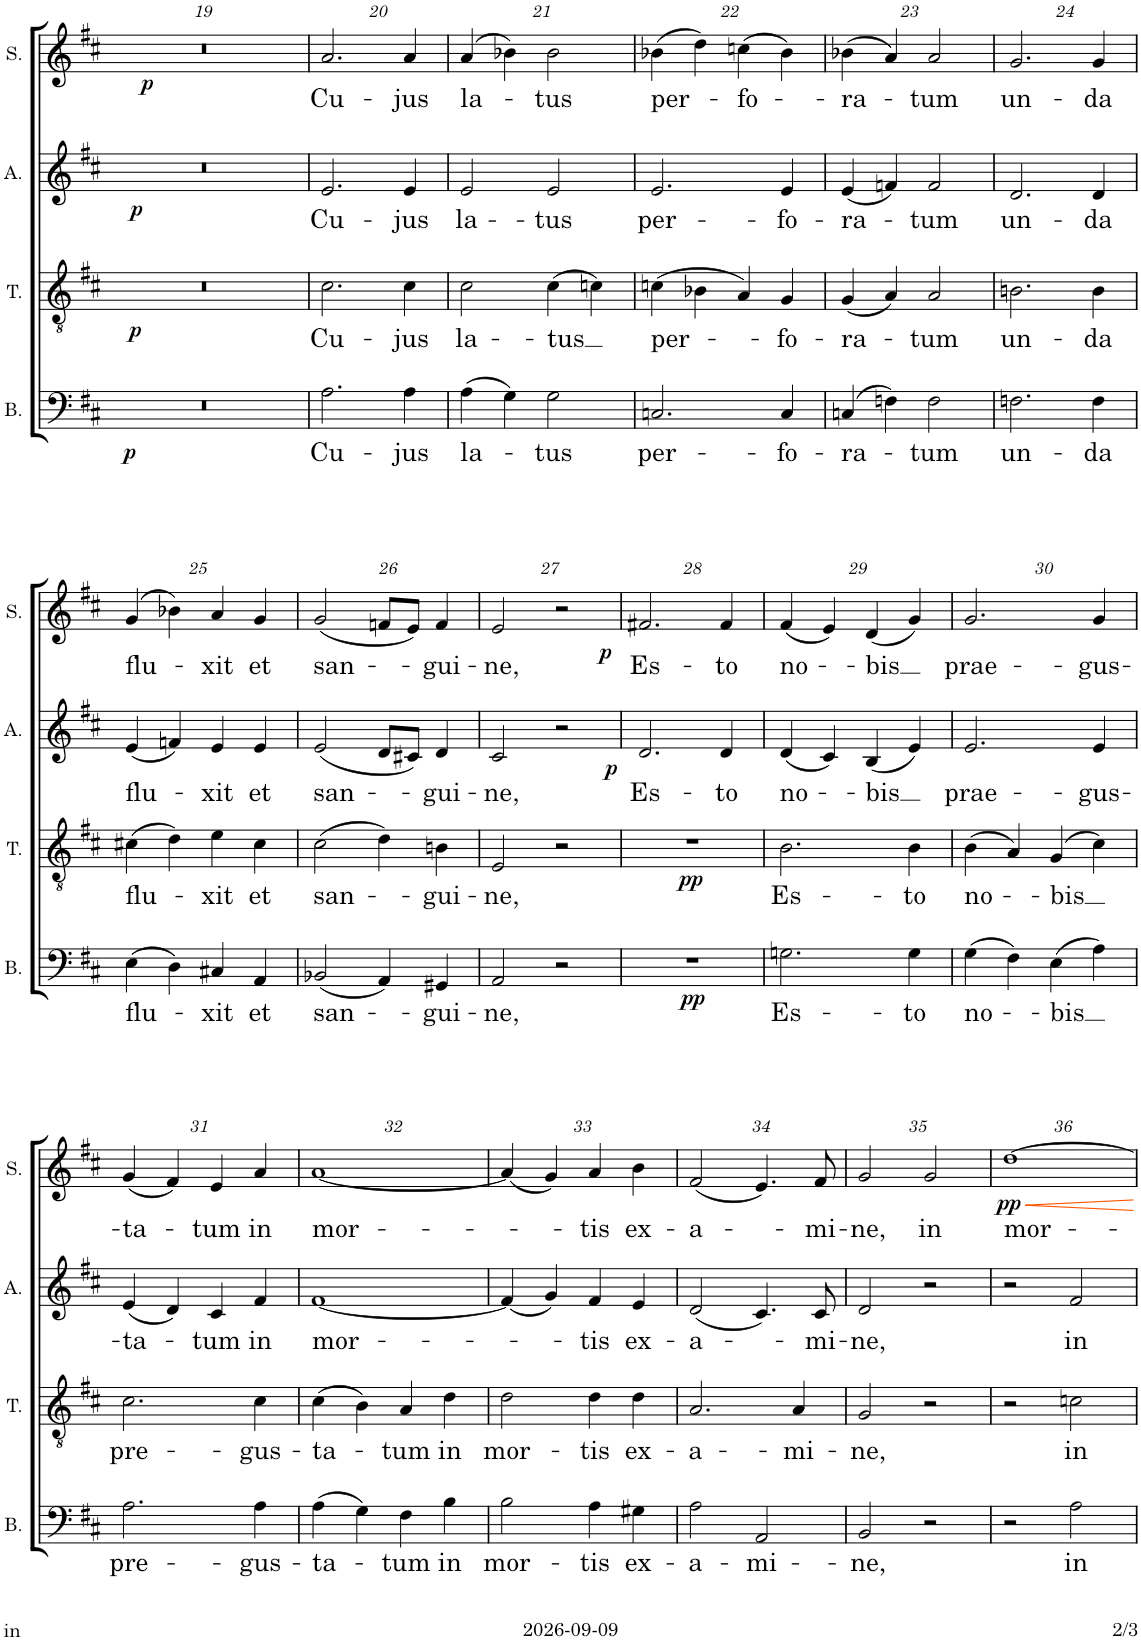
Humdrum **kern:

**kern	**text	**dynam	**kern	**text	**dynam	**kern	**text	**dynam	**kern	**text	**dynam
*part4	*part4	*part4	*part3	*part3	*part3	*part2	*part2	*part2	*part1	*part1	*part1
*staff4	*staff4	*staff4	*staff3	*staff3	*staff3	*staff2	*staff2	*staff2	*staff1	*staff1	*staff1
*I"Bass	*	*	*I"Tenor	*	*	*I"Alto	*	*	*I"Soprano	*	*
*I'B.	*	*	*I'T.	*	*	*I'A.	*	*	*I'S.	*	*
!!LO:PB:g=z
*clefF4	*	*	*clefGv2	*	*	*clefG2	*	*	*clefG2	*	*
*k[f#c#]	*	*	*k[f#c#]	*	*	*k[f#c#]	*	*	*k[f#c#]	*	*
*M2/2	*	*	*M2/2	*	*	*M2/2	*	*	*M2/2	*	*
*met(c|)	*	*	*met(c|)	*	*	*met(c|)	*	*	*met(c|)	*	*
=19	=19	=19	=19	=19	=19	=19	=19	=19	=19	=19	=19
!	!	!LO:DY:b	!	!	!LO:DY:b	!	!	!LO:DY:b	!	!	!LO:DY:b
1r	.	p	1r	.	p	1r	.	p	1r	.	p
=20	=20	=20	=20	=20	=20	=20	=20	=20	=20	=20	=20
!	!LO:LY:b	!	!	!LO:LY:b	!	!	!LO:LY:b	!	!	!LO:LY:b	!
2.A\	Cu-	.	2.c#\	Cu-	.	2.e/	Cu-	.	2.a/	Cu-	.
!	!LO:LY:b	!	!	!LO:LY:b	!	!	!LO:LY:b	!	!	!LO:LY:b	!
4A\	-jus	.	4c#\	-jus	.	4e/	-jus	.	4a/	-jus	.
=21	=21	=21	=21	=21	=21	=21	=21	=21	=21	=21	=21
!	!LO:LY:b	!	!	!LO:LY:b	!	!	!LO:LY:b	!	!	!LO:LY:b	!
(4A\	-la-	.	2c#\	la-	.	2e/	la-	.	(4a/	la-	.
4G\)	.	.	.	.	.	.	.	.	4b-X\)	.	.
!	!LO:LY:b	!	!	!LO:LY:b	!	!	!LO:LY:b	!	!	!LO:LY:b	!
2G\	-tus	.	(4c#\	-tus	.	2e/	-tus	.	2b-\	-tus	.
.	.	.	4cn\)	.	.	.	.	.	.	.	.
=22	=22	=22	=22	=22	=22	=22	=22	=22	=22	=22	=22
!	!LO:LY:b	!	!	!LO:LY:b	!	!	!LO:LY:b	!	!	!LO:LY:b	!
2.Cn/	per-	.	(4cn\	per-	.	2.e/	per-	.	(4b-X\	per-	.
.	.	.	4B-X\	.	.	.	.	.	4dd\)	.	.
!	!	!	!	!	!	!	!	!	!	!LO:LY:b	!
.	.	.	4A/)	.	.	.	.	.	(4ccn\	-fo-	.
!	!LO:LY:b	!	!	!LO:LY:b	!	!	!LO:LY:b	!	!	!	!
4C/	-fo-	.	4G/	-fo-	.	4e/	-fo-	.	4b-\)	.	.
=23	=23	=23	=23	=23	=23	=23	=23	=23	=23	=23	=23
!	!LO:LY:b	!	!	!LO:LY:b	!	!	!LO:LY:b	!	!	!LO:LY:b	!
(4Cn/	-ra-	.	(4G/	-ra-	.	(4e/	-ra-	.	(4b-X\	-ra-	.
4Fn\)	.	.	4A/)	.	.	4fn/)	.	.	4a/)	.	.
!	!LO:LY:b	!	!	!LO:LY:b	!	!	!LO:LY:b	!	!	!LO:LY:b	!
2F\	-tum	.	2A/	-tum	.	2f/	-tum	.	2a/	-tum	.
=24	=24	=24	=24	=24	=24	=24	=24	=24	=24	=24	=24
!	!LO:LY:b	!	!	!LO:LY:b	!	!	!LO:LY:b	!	!	!LO:LY:b	!
2.Fn\	un-	.	2.Bn\	un-	.	2.d/	un-	.	2.g/	un-	.
!	!LO:LY:b	!	!	!LO:LY:b	!	!	!LO:LY:b	!	!	!LO:LY:b	!
4F\	-da	.	4B\	-da	.	4d/	-da	.	4g/	-da	.
!!LO:LB:g=z
=25	=25	=25	=25	=25	=25	=25	=25	=25	=25	=25	=25
!	!LO:LY:b	!	!	!LO:LY:b	!	!	!LO:LY:b	!	!	!LO:LY:b	!
(4E\	flu-	.	(4c#X\	flu-	.	(4e/	flu-	.	(4g/	flu-	.
4D\)	.	.	4d\)	.	.	4fn/)	.	.	4b-X\)	.	.
!	!LO:LY:b	!	!	!LO:LY:b	!	!	!LO:LY:b	!	!	!LO:LY:b	!
4C#X/	-xit	.	4e\	-xit	.	4e/	-xit	.	4a/	-xit	.
!	!LO:LY:b	!	!	!LO:LY:b	!	!	!LO:LY:b	!	!	!LO:LY:b	!
4AA/	et	.	4c#\	et	.	4e/	et	.	4g/	et	.
=26	=26	=26	=26	=26	=26	=26	=26	=26	=26	=26	=26
!	!LO:LY:b	!	!	!LO:LY:b	!	!	!LO:LY:b	!	!	!LO:LY:b	!
(2BB-X/	san-	.	(2c#\	san-	.	(2e/	san-	.	(2g/	san-	.
4AA/)	.	.	4d\)	.	.	8d/L	.	.	8fn/L	.	.
.	.	.	.	.	.	8c#X/J)	.	.	8e/J)	.	.
!	!LO:LY:b	!	!	!LO:LY:b	!	!	!LO:LY:b	!	!	!LO:LY:b	!
4GG#X/	-gui-	.	4Bn\	-gui-	.	4d/	-gui-	.	4f/	-gui-	.
=27	=27	=27	=27	=27	=27	=27	=27	=27	=27	=27	=27
!	!LO:LY:b	!	!	!LO:LY:b	!	!	!LO:LY:b	!	!	!LO:LY:b	!
2AA/	-ne,	.	2E/	-ne,	.	2c#/	-ne,	.	2e/	-ne,	.
2r	.	.	2r	.	.	2r	.	.	2r	.	.
=28	=28	=28	=28	=28	=28	=28	=28	=28	=28	=28	=28
!	!	!LO:DY:b	!	!	!LO:DY:b	!	!LO:LY:b	!LO:DY:b	!	!LO:LY:b	!LO:DY:b
1r	.	pp	1r	.	pp	2.d/	Es-	p	2.f#X/	Es-	p
!	!	!	!	!	!	!	!LO:LY:b	!	!	!LO:LY:b	!
.	.	.	.	.	.	4d/	-to	.	4f#/	-to	.
=29	=29	=29	=29	=29	=29	=29	=29	=29	=29	=29	=29
!	!LO:LY:b	!	!	!LO:LY:b	!	!	!LO:LY:b	!	!	!LO:LY:b	!
2.Gn\	Es-	.	2.B\	Es-	.	(4d/	no-	.	(4f#/	no-	.
.	.	.	.	.	.	4c#/)	.	.	4e/)	.	.
!	!	!	!	!	!	!	!LO:LY:b	!	!	!LO:LY:b	!
.	.	.	.	.	.	(4B/	-bis	.	(4d/	-bis	.
!	!LO:LY:b	!	!	!LO:LY:b	!	!	!	!	!	!	!
4G\	-to	.	4B\	-to	.	4e/)	.	.	4g/)	.	.
=30	=30	=30	=30	=30	=30	=30	=30	=30	=30	=30	=30
!	!LO:LY:b	!	!	!LO:LY:b	!	!	!LO:LY:b	!	!	!LO:LY:b	!
(4G\	no-	.	(4B\	no-	.	2.e/	prae-	.	2.g/	prae-	.
4F#\)	.	.	4A/)	.	.	.	.	.	.	.	.
!	!LO:LY:b	!	!	!LO:LY:b	!	!	!	!	!	!	!
(4E\	-bis	.	(4G/	-bis	.	.	.	.	.	.	.
!	!	!	!	!	!	!	!LO:LY:b	!	!	!LO:LY:b	!
4A\)	.	.	4c#\)	.	.	4e/	-gus-	.	4g/	-gus-	.
!!LO:LB:g=z
=31	=31	=31	=31	=31	=31	=31	=31	=31	=31	=31	=31
!	!LO:LY:b	!	!	!LO:LY:b	!	!	!LO:LY:b	!	!	!LO:LY:b	!
2.A\	pre-	.	2.c#\	pre-	.	(4e/	-ta-	.	(4g/	-ta-	.
.	.	.	.	.	.	4d/)	.	.	4f#/)	.	.
!	!	!	!	!	!	!	!LO:LY:b	!	!	!LO:LY:b	!
.	.	.	.	.	.	4c#/	-tum	.	4e/	-tum	.
!	!LO:LY:b	!	!	!LO:LY:b	!	!	!LO:LY:b	!	!	!LO:LY:b	!
4A\	-gus-	.	4c#\	-gus-	.	4f#/	in	.	4a/	in	.
=32	=32	=32	=32	=32	=32	=32	=32	=32	=32	=32	=32
!	!LO:LY:b	!	!	!LO:LY:b	!	!	!LO:LY:b	!	!	!LO:LY:b	!
(4A\	-ta-	.	(4c#\	-ta-	.	[1f#	mor-	.	[1a	mor-	.
4G\)	.	.	4B\)	.	.	.	.	.	.	.	.
!	!LO:LY:b	!	!	!LO:LY:b	!	!	!	!	!	!	!
4F#\	-tum	.	4A/	-tum	.	.	.	.	.	.	.
!	!LO:LY:b	!	!	!LO:LY:b	!	!	!	!	!	!	!
4B\	in	.	4d\	in	.	.	.	.	.	.	.
=33	=33	=33	=33	=33	=33	=33	=33	=33	=33	=33	=33
!	!LO:LY:b	!	!	!LO:LY:b	!	!	!	!	!	!	!
2B\	mor-	.	2d\	mor-	.	(4f#/]	.	.	(4a/]	.	.
.	.	.	.	.	.	4g/)	.	.	4g/)	.	.
!	!LO:LY:b	!	!	!LO:LY:b	!	!	!LO:LY:b	!	!	!LO:LY:b	!
4A\	-tis	.	4d\	-tis	.	4f#/	-tis	.	4a/	-tis	.
!	!LO:LY:b	!	!	!LO:LY:b	!	!	!LO:LY:b	!	!	!LO:LY:b	!
4G#X\	ex-	.	4d\	ex-	.	4e/	ex-	.	4b\	ex-	.
=34	=34	=34	=34	=34	=34	=34	=34	=34	=34	=34	=34
!	!LO:LY:b	!	!	!LO:LY:b	!	!	!LO:LY:b	!	!	!LO:LY:b	!
2A\	-a-	.	2.A/	-a-	.	(2d/	-a-	.	(2f#/	-a-	.
!	!LO:LY:b	!	!	!	!	!	!	!	!	!	!
2AA/	-mi-	.	.	.	.	4.c#/)	.	.	4.e/)	.	.
!	!	!	!	!LO:LY:b	!	!	!	!	!	!	!
.	.	.	4A/	-mi-	.	.	.	.	.	.	.
!	!	!	!	!	!	!	!LO:LY:b	!	!	!LO:LY:b	!
.	.	.	.	.	.	8c#/	-mi-	.	8f#/	-mi-	.
=35	=35	=35	=35	=35	=35	=35	=35	=35	=35	=35	=35
!	!LO:LY:b	!	!	!LO:LY:b	!	!	!LO:LY:b	!	!	!LO:LY:b	!
2BB/	-ne,	.	2G/	-ne,	.	2d/	-ne,	.	2g/	-ne,	.
!	!	!	!	!	!	!	!	!	!	!LO:LY:b	!
2r	.	.	2r	.	.	2r	.	.	2g/	in	.
=36	=36	=36	=36	=36	=36	=36	=36	=36	=36	=36	=36
!	!	!	!	!	!	!	!	!	!	!LO:LY:b	!LO:DY:b
2r	.	.	2r	.	.	2r	.	.	[1dd	mor-	pp
!	!LO:LY:b	!	!	!LO:LY:b	!	!	!LO:LY:b	!	!	!	!
2A\	in	.	2cn\	in	.	2f#/	in	.	.	.	.
=	=	=	=	=	=	=	=	=	=	=	=
*-	*-	*-	*-	*-	*-	*-	*-	*-	*-	*-	*-
